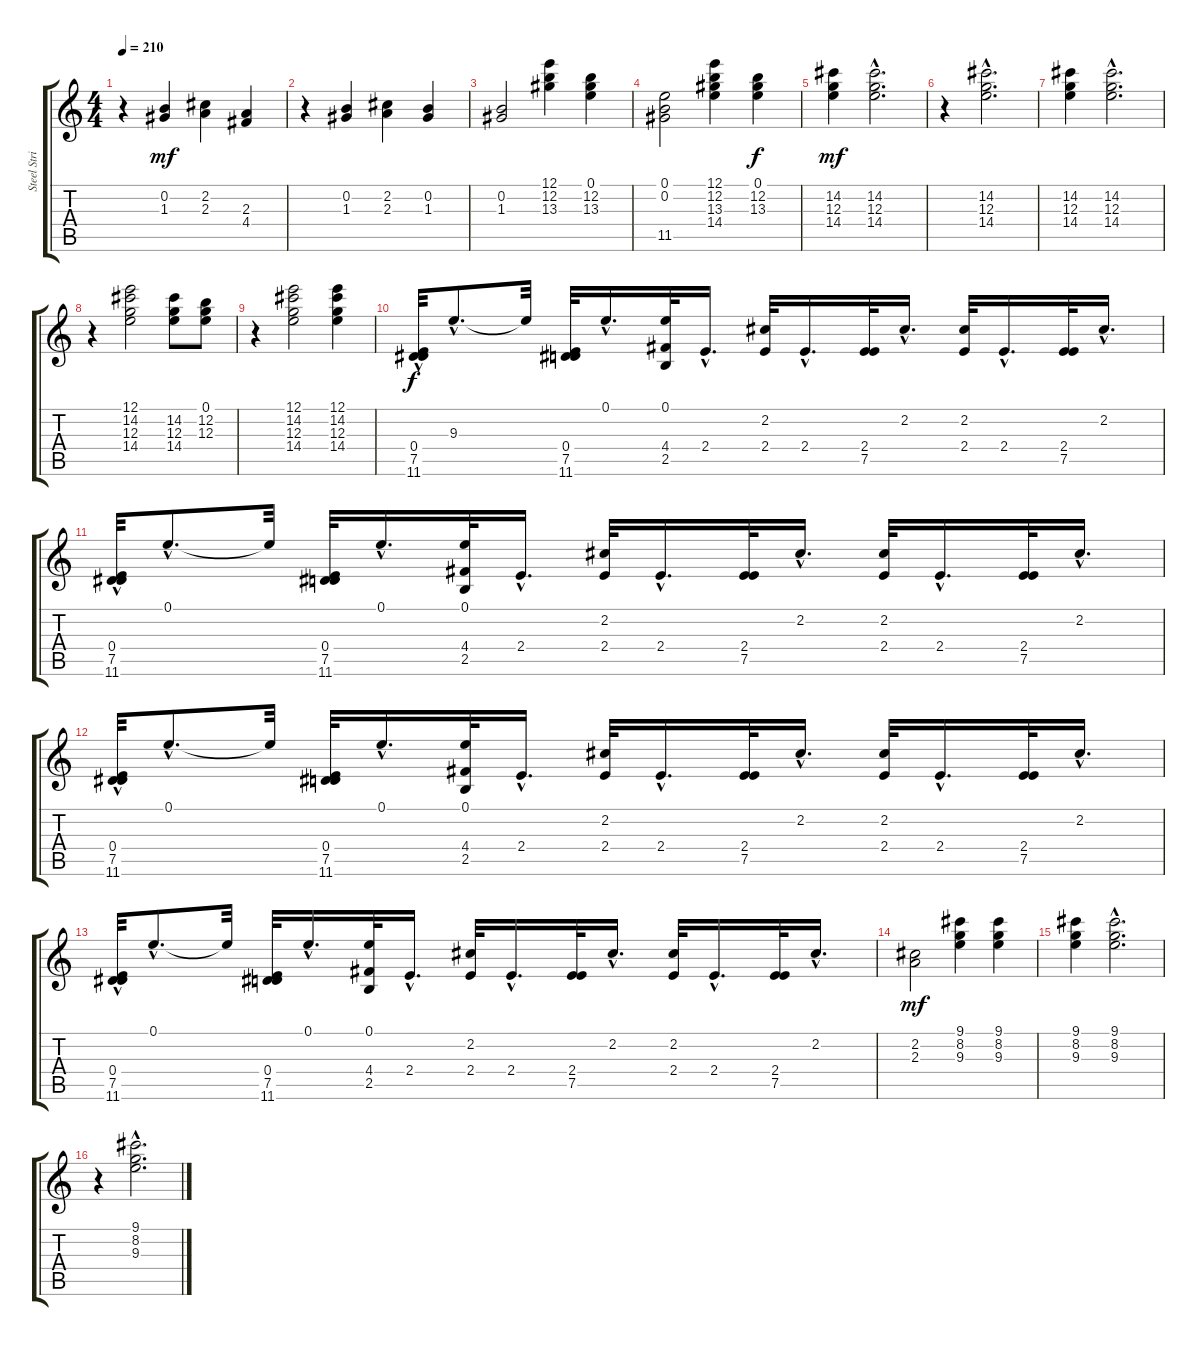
\track ("Steel String" "Steel Stri") {instrument acousticguitarsteel}
\staff {score tabs}
\tuning (E4 B3 G3 D3 A2 E2) {hide}
\ts (4 4)
\tempo 210
\clef g2
\ks c
r.4{dy mf} (0.2 1.3).4 (2.2 2.3).4 (2.3 4.4).4 |
r.4 (0.2 1.3).4 (2.2 2.3).4 (0.2 1.3).4 |
(0.2 1.3).2 (12.1 12.2 13.3).4 (0.1 12.2 13.3).4 |
(0.1 0.2 11.5).2 (12.1 12.2 13.3 14.4).4 (0.1 12.2 13.3).4{dy f} |
(14.2 12.3 14.4).4{dy mf} (14.2{hac} 12.3{hac} 14.4{hac}).2{d} |
r.4 (14.2{hac} 12.3{hac} 14.4{hac}).2{d} |
(14.2 12.3 14.4).4 (14.2{hac} 12.3{hac} 14.4{hac}).2{d} |
r.4 (12.1 14.2 12.3 14.4).2 (14.2 12.3 14.4).8 (0.1 12.2 12.3).8 |
r.4 (12.1 14.2 12.3 14.4).2 (12.1 14.2 12.3 14.4).4 |
(0.4{hac} 7.5 11.6).32{dy f} 9.3{hac}.8{d} 9.3{t}.32 (0.4 7.5 11.6).32 0.1{hac}.16{d} (0.1 4.4 2.5).32 2.4{hac}.16{d} (2.2 2.4).32 2.4{hac}.16{d} (2.4 7.5).32 2.2{hac}.16{d} (2.2 2.4).32 2.4{hac}.16{d} (2.4 7.5).32 2.2{hac}.16{d} |
(0.4{hac} 7.5 11.6).32 0.1{hac}.8{d} 0.1{t}.32 (0.4 7.5 11.6).32 0.1{hac}.16{d} (0.1 4.4 2.5).32 2.4{hac}.16{d} (2.2 2.4).32 2.4{hac}.16{d} (2.4 7.5).32 2.2{hac}.16{d} (2.2 2.4).32 2.4{hac}.16{d} (2.4 7.5).32 2.2{hac}.16{d} |
(0.4{hac} 7.5 11.6).32 0.1{hac}.8{d} 0.1{t}.32 (0.4 7.5 11.6).32 0.1{hac}.16{d} (0.1 4.4 2.5).32 2.4{hac}.16{d} (2.2 2.4).32 2.4{hac}.16{d} (2.4 7.5).32 2.2{hac}.16{d} (2.2 2.4).32 2.4{hac}.16{d} (2.4 7.5).32 2.2{hac}.16{d} |
(0.4{hac} 7.5 11.6).32 0.1{hac}.8{d} 0.1{t}.32 (0.4 7.5 11.6).32 0.1{hac}.16{d} (0.1 4.4 2.5).32 2.4{hac}.16{d} (2.2 2.4).32 2.4{hac}.16{d} (2.4 7.5).32 2.2{hac}.16{d} (2.2 2.4).32 2.4{hac}.16{d} (2.4 7.5).32 2.2{hac}.16{d} |
(2.2 2.3).2{dy mf} (9.1 8.2 9.3).4 (9.1 8.2 9.3).4 |
(9.1 8.2 9.3).4 (9.1{hac} 8.2{hac} 9.3{hac}).2{d} |
r.4 (9.1{hac} 8.2{hac} 9.3{hac}).2{d}
